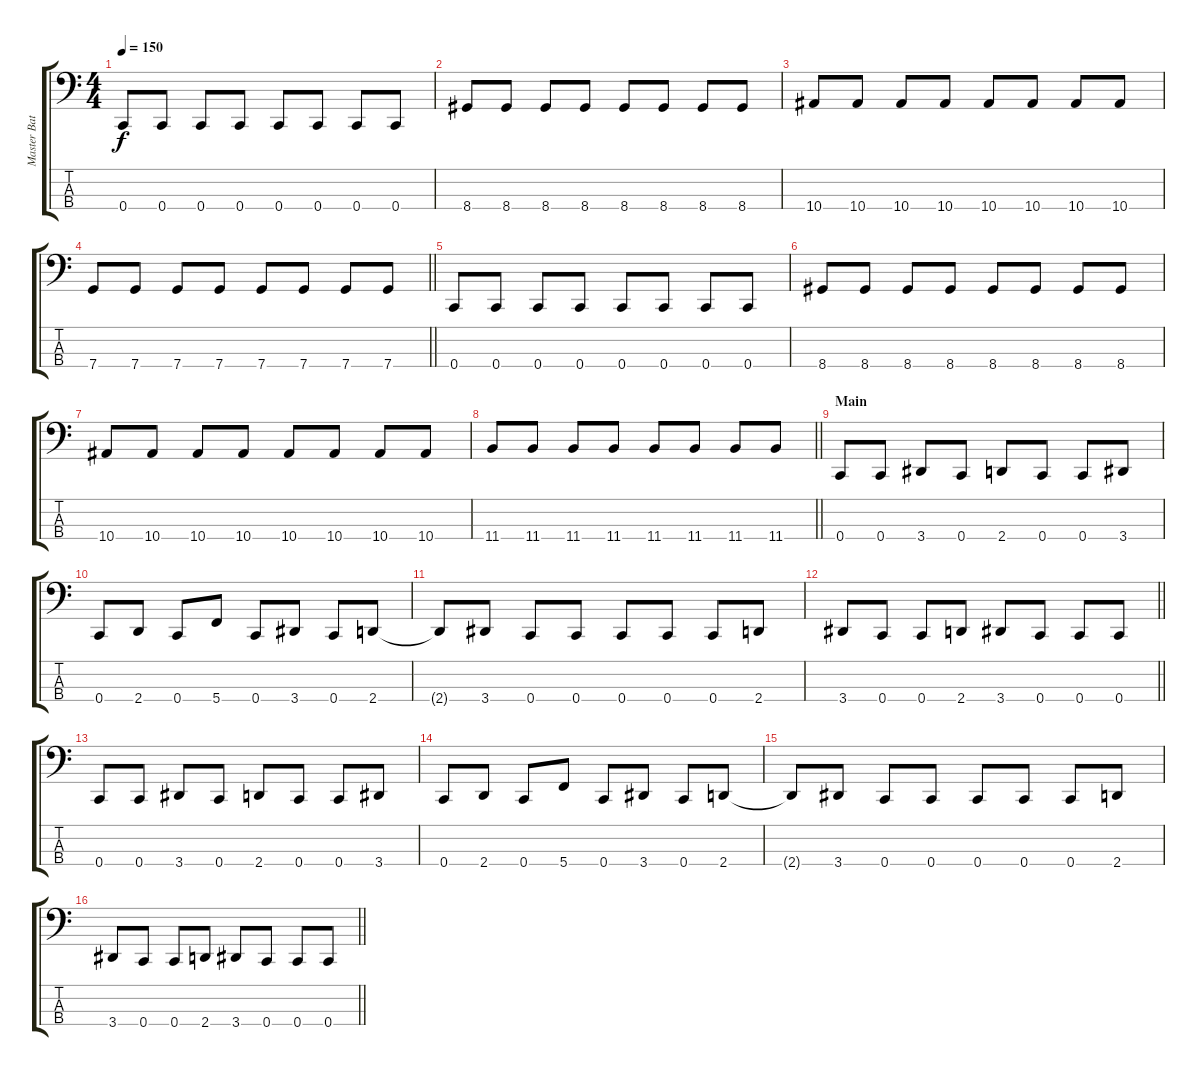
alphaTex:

\track ("Master Bates" "Master Bat") {instrument electricbassfinger}
\staff {score tabs}
\tuning (F2 C2 G1 C1) {hide}
\ts (4 4)
\section ("" "")
\tempo 150
\clef f4
\ks c
0.4.8{dy f} 0.4.8 0.4.8 0.4.8 0.4.8 0.4.8 0.4.8 0.4.8 |
8.4.8 8.4.8 8.4.8 8.4.8 8.4.8 8.4.8 8.4.8 8.4.8 |
10.4.8 10.4.8 10.4.8 10.4.8 10.4.8 10.4.8 10.4.8 10.4.8 |
\barLineRight lightlight
7.4.8 7.4.8 7.4.8 7.4.8 7.4.8 7.4.8 7.4.8 7.4.8 |
\section ("" "")
0.4.8 0.4.8 0.4.8 0.4.8 0.4.8 0.4.8 0.4.8 0.4.8 |
8.4.8 8.4.8 8.4.8 8.4.8 8.4.8 8.4.8 8.4.8 8.4.8 |
10.4.8 10.4.8 10.4.8 10.4.8 10.4.8 10.4.8 10.4.8 10.4.8 |
\barLineRight lightlight
11.4.8 11.4.8 11.4.8 11.4.8 11.4.8 11.4.8 11.4.8 11.4.8 |
\section ("" "Main")
0.4.8 0.4.8 3.4.8 0.4.8 2.4.8 0.4.8 0.4.8 3.4.8 |
0.4.8 2.4.8 0.4.8 5.4.8 0.4.8 3.4.8 0.4.8 2.4.8 |
2.4{t}.8 3.4.8 0.4.8 0.4.8 0.4.8 0.4.8 0.4.8 2.4.8 |
\barLineRight lightlight
3.4.8 0.4.8 0.4.8 2.4.8 3.4.8 0.4.8 0.4.8 0.4.8 |
\section ("" "")
0.4.8 0.4.8 3.4.8 0.4.8 2.4.8 0.4.8 0.4.8 3.4.8 |
0.4.8 2.4.8 0.4.8 5.4.8 0.4.8 3.4.8 0.4.8 2.4.8 |
2.4{t}.8 3.4.8 0.4.8 0.4.8 0.4.8 0.4.8 0.4.8 2.4.8 |
\barLineRight lightlight
3.4.8 0.4.8 0.4.8 2.4.8 3.4.8 0.4.8 0.4.8 0.4.8
